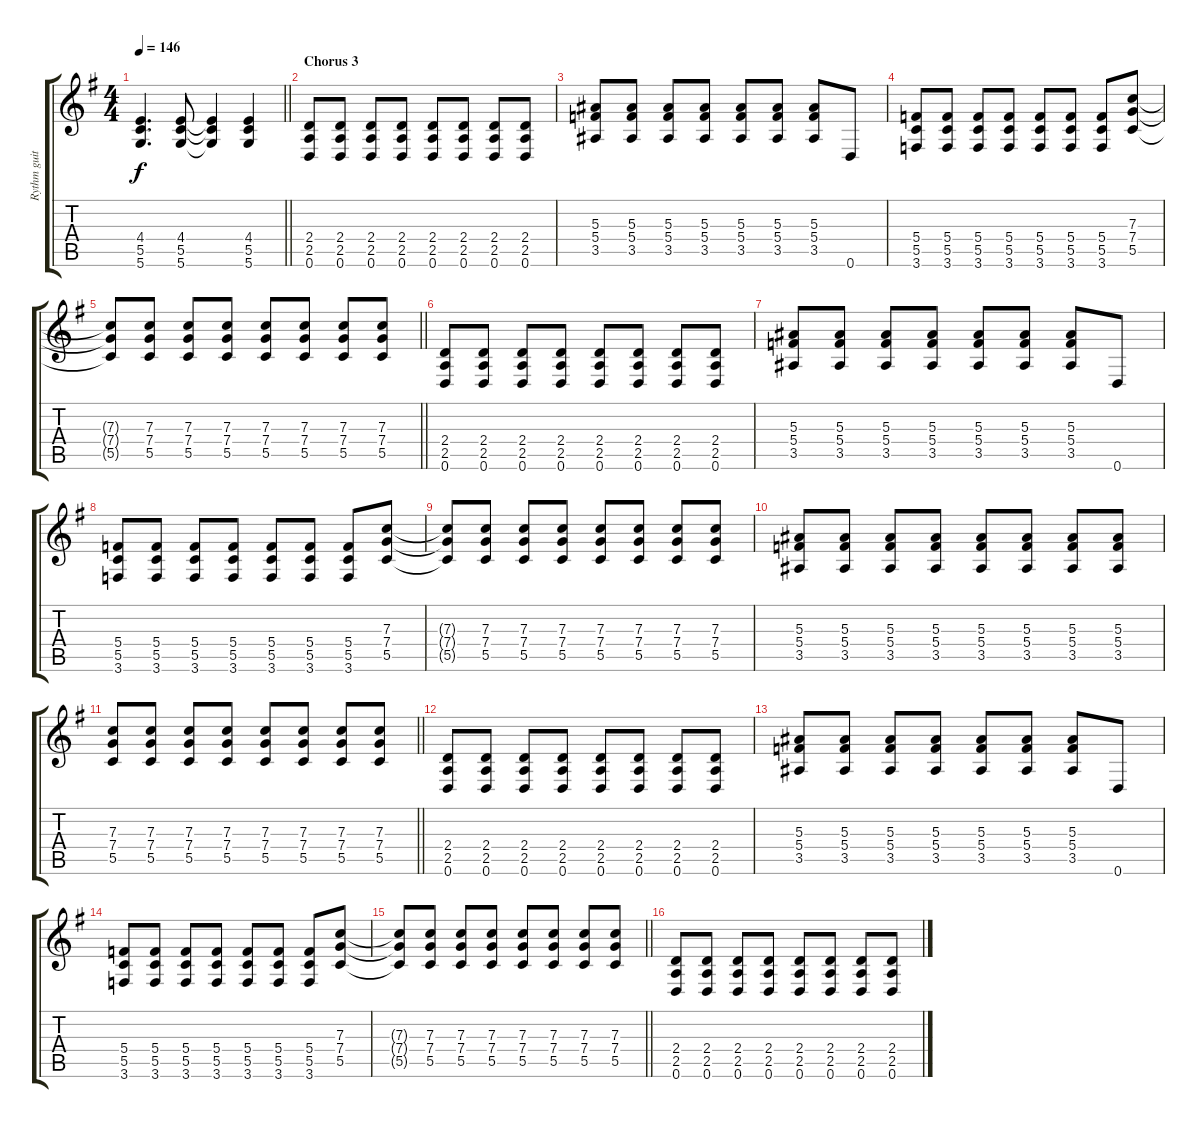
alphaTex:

\track ("Rythm guitar" "Rythm guit") {instrument overdrivenguitar}
\staff {score tabs}
\tuning (D4 A3 F3 C3 G2 D2) {hide}
\ts (4 4)
\tempo 146
\clef g2
\barLineRight lightlight
\ks g
(4.4 5.5 5.6).4{d dy f} (4.4 5.5 5.6).8 (4.4{t} 5.5{t} 5.6{t}).4 (4.4 5.5 5.6).4 |
\section ("" "Chorus 3")
(2.4 2.5 0.6).8{volume 14} (2.4 2.5 0.6).8 (2.4 2.5 0.6).8 (2.4 2.5 0.6).8 (2.4 2.5 0.6).8 (2.4 2.5 0.6).8 (2.4 2.5 0.6).8 (2.4 2.5 0.6).8 |
(5.3 5.4 3.5).8 (5.3 5.4 3.5).8 (5.3 5.4 3.5).8 (5.3 5.4 3.5).8 (5.3 5.4 3.5).8 (5.3 5.4 3.5).8 (5.3 5.4 3.5).8 0.6.8 |
(5.4 5.5 3.6).8 (5.4 5.5 3.6).8 (5.4 5.5 3.6).8 (5.4 5.5 3.6).8 (5.4 5.5 3.6).8 (5.4 5.5 3.6).8 (5.4 5.5 3.6).8 (7.3 7.4 5.5).8 |
\barLineRight lightlight
(7.3{t} 7.4{t} 5.5{t}).8 (7.3 7.4 5.5).8 (7.3 7.4 5.5).8 (7.3 7.4 5.5).8 (7.3 7.4 5.5).8 (7.3 7.4 5.5).8 (7.3 7.4 5.5).8 (7.3 7.4 5.5).8 |
(2.4 2.5 0.6).8{volume 14} (2.4 2.5 0.6).8 (2.4 2.5 0.6).8 (2.4 2.5 0.6).8 (2.4 2.5 0.6).8 (2.4 2.5 0.6).8 (2.4 2.5 0.6).8 (2.4 2.5 0.6).8 |
(5.3 5.4 3.5).8 (5.3 5.4 3.5).8 (5.3 5.4 3.5).8 (5.3 5.4 3.5).8 (5.3 5.4 3.5).8 (5.3 5.4 3.5).8 (5.3 5.4 3.5).8 0.6.8 |
(5.4 5.5 3.6).8 (5.4 5.5 3.6).8 (5.4 5.5 3.6).8 (5.4 5.5 3.6).8 (5.4 5.5 3.6).8 (5.4 5.5 3.6).8 (5.4 5.5 3.6).8 (7.3 7.4 5.5).8 |
(7.3{t} 7.4{t} 5.5{t}).8 (7.3 7.4 5.5).8 (7.3 7.4 5.5).8 (7.3 7.4 5.5).8 (7.3 7.4 5.5).8 (7.3 7.4 5.5).8 (7.3 7.4 5.5).8 (7.3 7.4 5.5).8 |
(5.3 5.4 3.5).8 (5.3 5.4 3.5).8 (5.3 5.4 3.5).8 (5.3 5.4 3.5).8 (5.3 5.4 3.5).8 (5.3 5.4 3.5).8 (5.3 5.4 3.5).8 (5.3 5.4 3.5).8 |
\barLineRight lightlight
(7.3 7.4 5.5).8 (7.3 7.4 5.5).8 (7.3 7.4 5.5).8 (7.3 7.4 5.5).8 (7.3 7.4 5.5).8 (7.3 7.4 5.5).8 (7.3 7.4 5.5).8 (7.3 7.4 5.5).8 |
(2.4 2.5 0.6).8{volume 14} (2.4 2.5 0.6).8 (2.4 2.5 0.6).8 (2.4 2.5 0.6).8 (2.4 2.5 0.6).8 (2.4 2.5 0.6).8 (2.4 2.5 0.6).8 (2.4 2.5 0.6).8 |
(5.3 5.4 3.5).8 (5.3 5.4 3.5).8 (5.3 5.4 3.5).8 (5.3 5.4 3.5).8 (5.3 5.4 3.5).8 (5.3 5.4 3.5).8 (5.3 5.4 3.5).8 0.6.8 |
(5.4 5.5 3.6).8 (5.4 5.5 3.6).8 (5.4 5.5 3.6).8 (5.4 5.5 3.6).8 (5.4 5.5 3.6).8 (5.4 5.5 3.6).8 (5.4 5.5 3.6).8 (7.3 7.4 5.5).8 |
\barLineRight lightlight
(7.3{t} 7.4{t} 5.5{t}).8 (7.3 7.4 5.5).8 (7.3 7.4 5.5).8 (7.3 7.4 5.5).8 (7.3 7.4 5.5).8 (7.3 7.4 5.5).8 (7.3 7.4 5.5).8 (7.3 7.4 5.5).8 |
(2.4 2.5 0.6).8{volume 14} (2.4 2.5 0.6).8 (2.4 2.5 0.6).8 (2.4 2.5 0.6).8 (2.4 2.5 0.6).8 (2.4 2.5 0.6).8 (2.4 2.5 0.6).8 (2.4 2.5 0.6).8
